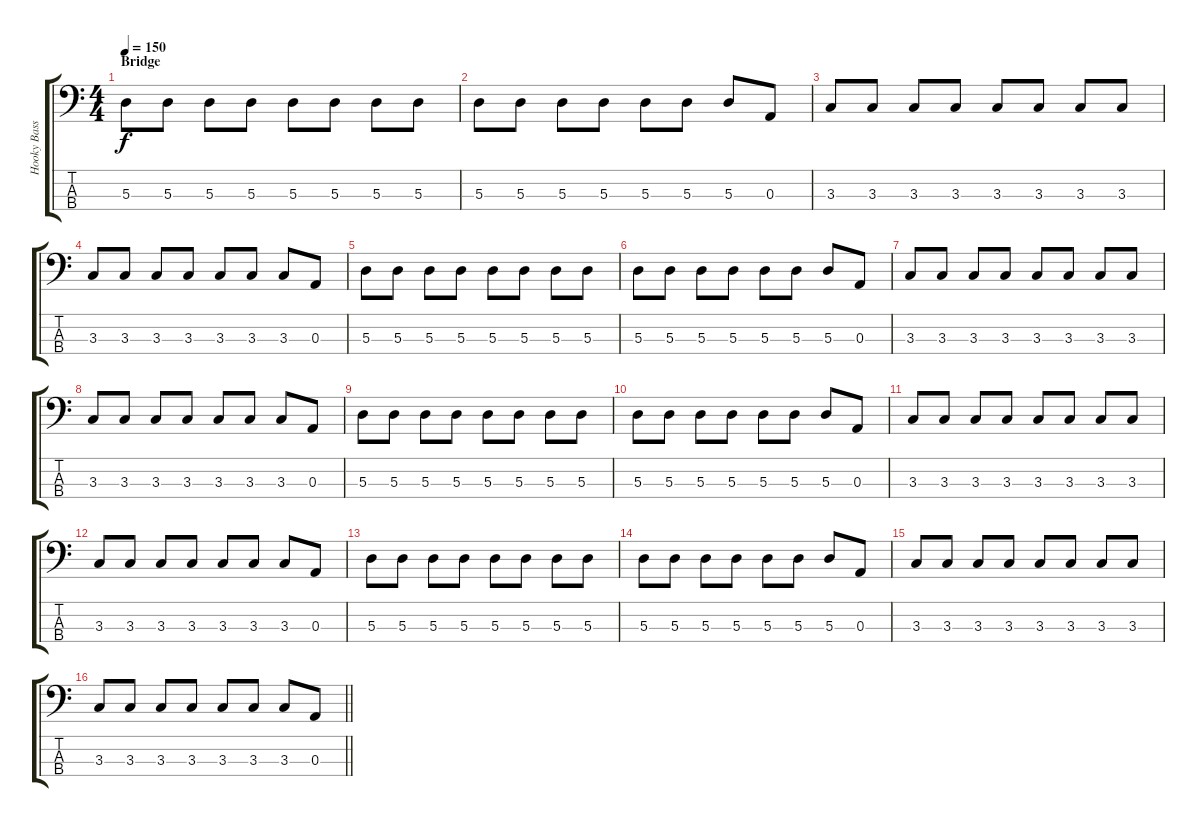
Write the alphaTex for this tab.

\track ("Hooky Bass" "Hooky Bass") {instrument electricbasspick}
\staff {score tabs}
\tuning (G2 D2 A1 E1) {hide}
\ts (4 4)
\section ("" "Bridge")
\tempo 150
\clef f4
\ks c
5.3.8{dy f} 5.3.8 5.3.8 5.3.8 5.3.8 5.3.8 5.3.8 5.3.8 |
5.3.8 5.3.8 5.3.8 5.3.8 5.3.8 5.3.8 5.3.8 0.3.8 |
3.3.8 3.3.8 3.3.8 3.3.8 3.3.8 3.3.8 3.3.8 3.3.8 |
3.3.8 3.3.8 3.3.8 3.3.8 3.3.8 3.3.8 3.3.8 0.3.8 |
5.3.8 5.3.8 5.3.8 5.3.8 5.3.8 5.3.8 5.3.8 5.3.8 |
5.3.8 5.3.8 5.3.8 5.3.8 5.3.8 5.3.8 5.3.8 0.3.8 |
3.3.8 3.3.8 3.3.8 3.3.8 3.3.8 3.3.8 3.3.8 3.3.8 |
3.3.8 3.3.8 3.3.8 3.3.8 3.3.8 3.3.8 3.3.8 0.3.8 |
5.3.8 5.3.8 5.3.8 5.3.8 5.3.8 5.3.8 5.3.8 5.3.8 |
5.3.8 5.3.8 5.3.8 5.3.8 5.3.8 5.3.8 5.3.8 0.3.8 |
3.3.8 3.3.8 3.3.8 3.3.8 3.3.8 3.3.8 3.3.8 3.3.8 |
3.3.8 3.3.8 3.3.8 3.3.8 3.3.8 3.3.8 3.3.8 0.3.8 |
5.3.8 5.3.8 5.3.8 5.3.8 5.3.8 5.3.8 5.3.8 5.3.8 |
5.3.8 5.3.8 5.3.8 5.3.8 5.3.8 5.3.8 5.3.8 0.3.8 |
3.3.8 3.3.8 3.3.8 3.3.8 3.3.8 3.3.8 3.3.8 3.3.8 |
\barLineRight lightlight
3.3.8 3.3.8 3.3.8 3.3.8 3.3.8 3.3.8 3.3.8 0.3.8
